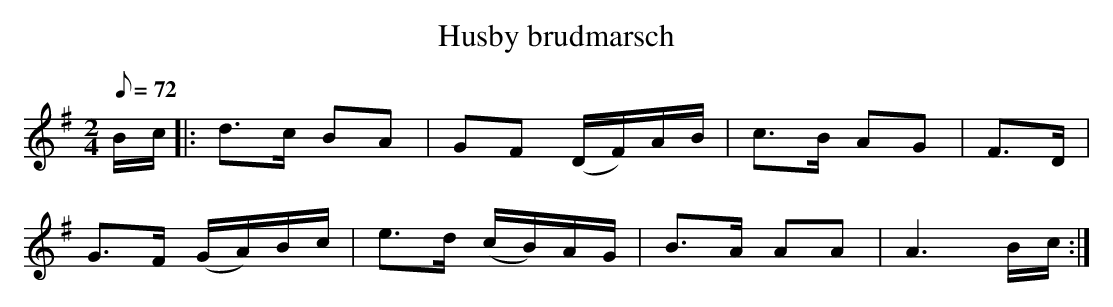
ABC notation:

X:1
T: Husby brudmarsch
M: 2/4
L: 1/8
Q: 72
K: G
B/c/ |: d>c BA | GF (D/F/)A/B/ | c>B AG | F>D |
G>F (G/A/)B/c/ | e>d (c/B/)A/G/ | B>A AA | A3 B/c/ :|
